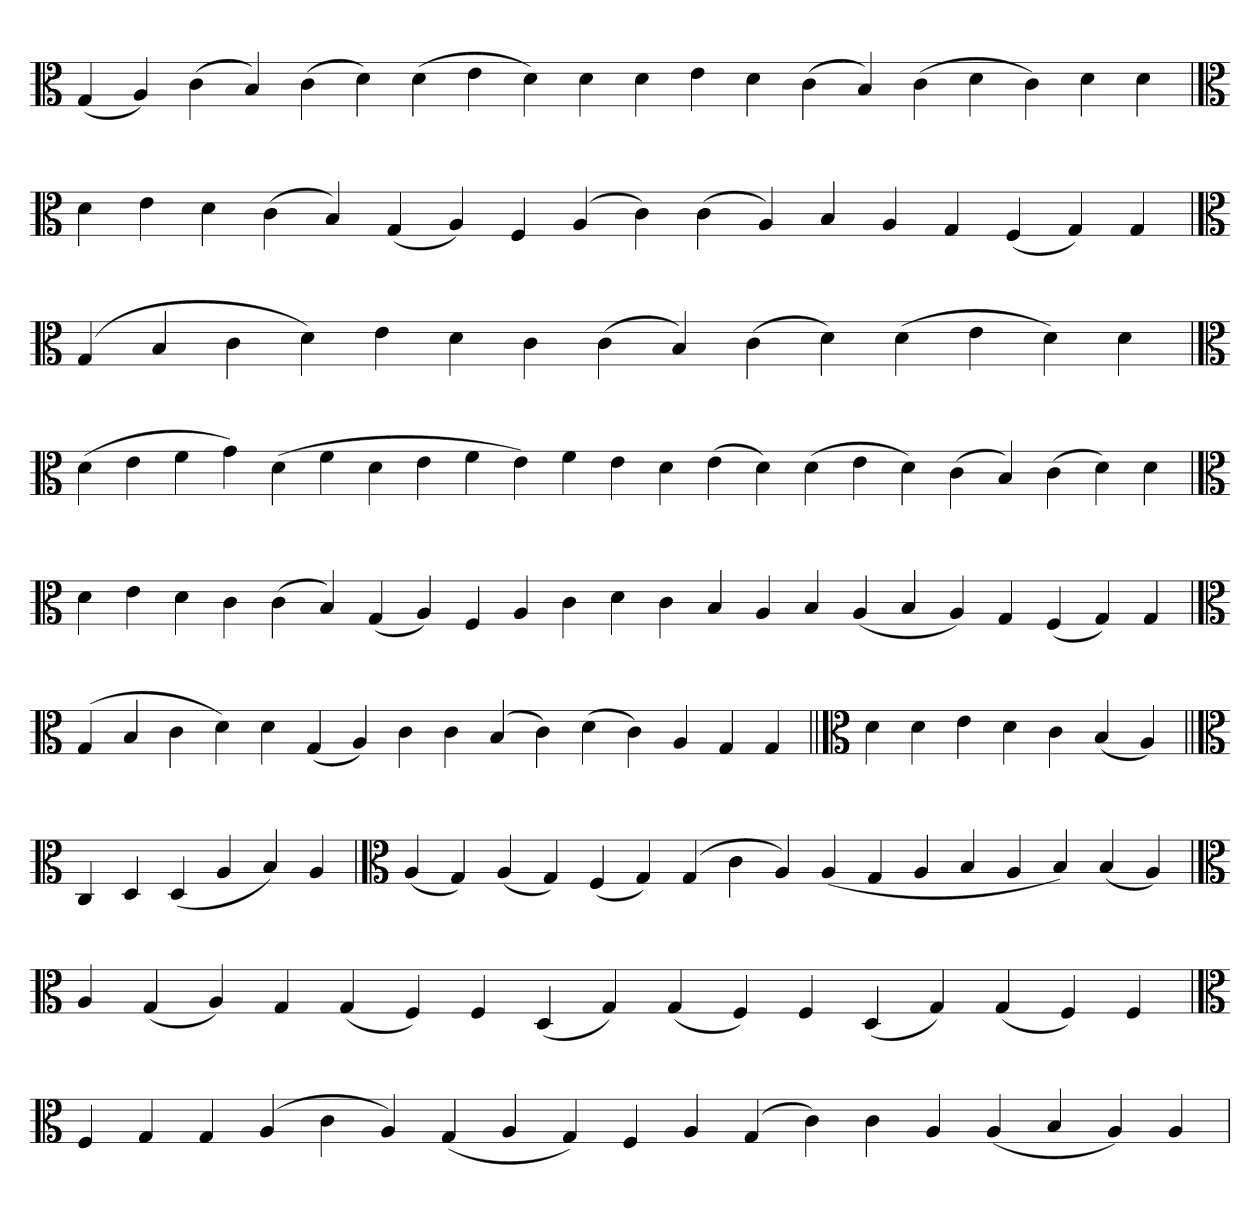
**kern
*part1
*staff1
*clefC3
=
(4G
4A)
(4c
4B)
(4c
4d)
(4d
4e
4d)
4d
4d
4e
4d
(4c
4B)
(4c
4d
4c)
4d
4d
='
*clefC3
4d
4e
4d
(4c
4B)
(4G
4A)
4F
(4A
4c)
(4c
4A)
4B
4A
4G
(4F
4G)
4G
=
*clefC3
(4G
4B
4c
4d)
4e
4d
4c
(4c
4B)
(4c
4d)
(4d
4e
4d)
4d
=`
*clefC3
(4d
4e
4f
4g)
(4d
4f
4d
4e
4f
4e)
4f
4e
4d
(4e
4d)
(4d
4e
4d)
(4c
4B)
(4c
4d)
4d
=
*clefC3
4d
4e
4d
4c
(4c
4B)
(4G
4A)
4F
4A
4c
4d
4c
4B
4A
4B
(4A
4B
4A)
4G
(4F
4G)
4G
='
*clefC3
(4G
4B
4c
4d)
4d
(4G
4A)
4c
4c
(4B
4c)
(4d
4c)
4A
4G
4G
=||
*clefC3
4d
4d
4e
4d
4c
(4B
4A)
=||
*clefC3
4C
4D
(4D
4A
4B)
4A
=`
*clefC3
(4A
4G)
(4A
4G)
(4F
4G)
(4G
4c
4A)
(4A
4G
4A
4B
4A
4B)
(4B
4A)
='
*clefC3
4A
(4G
4A)
4G
(4G
4F)
4F
(4D
4G)
(4G
4F)
4F
(4D
4G)
(4G
4F)
4F
=`
*clefC3
4F
4G
4G
(4A
4c
4A)
(4G
4A
4G)
4F
4A
(4G
4c)
4c
4A
(4A
4B
4A)
4A
=
*-
